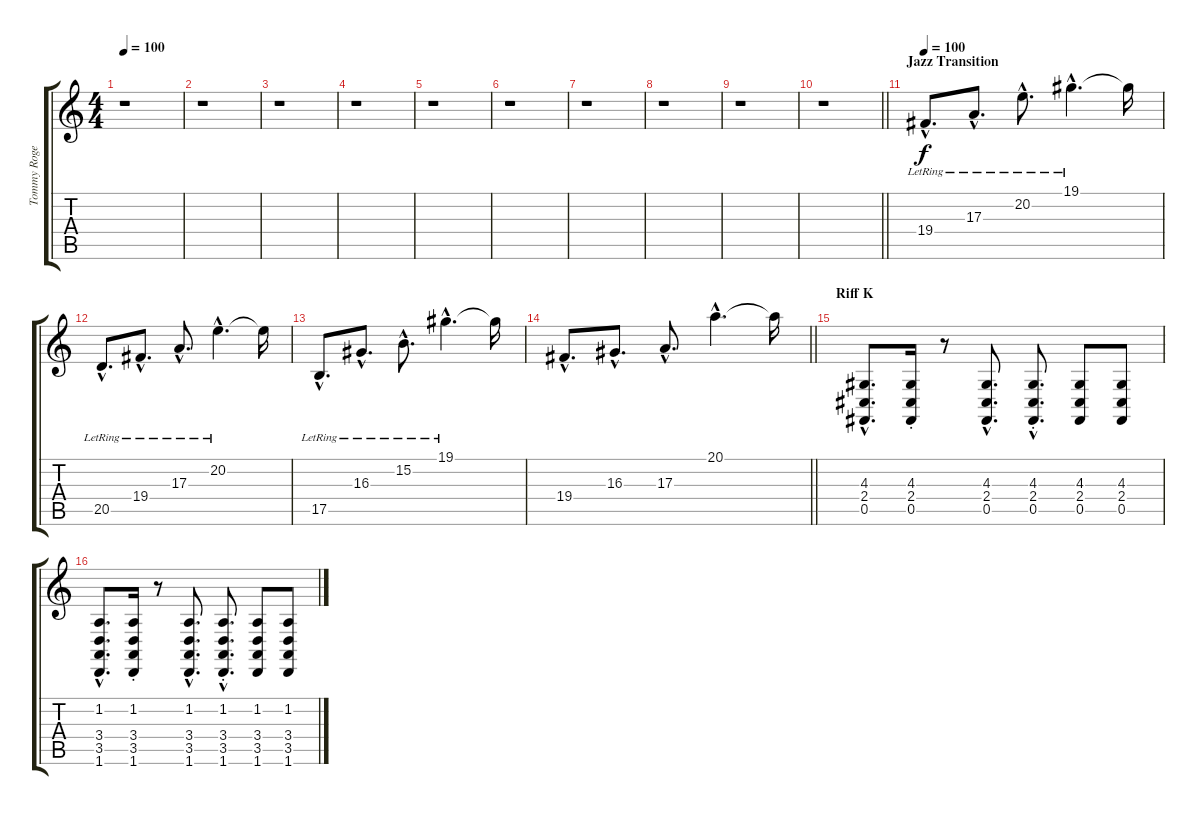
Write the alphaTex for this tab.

\track ("Tommy Rogers" "Tommy Roge") {instrument lead2sawtooth}
\staff {score tabs}
\tuning (Db4 Ab3 E3 B2 Gb2 Db2) {hide}
\ts (4 4)
\tempo 100
\clef g2
\ks c
r.1{dy f} |
r.1 |
r.1 |
r.1 |
r.1 |
r.1 |
r.1 |
r.1 |
r.1 |
\barLineRight lightlight
r.1 |
\section ("" "Jazz Transition")
\tempo 100
19.4{hac lr}.8{d instrument acousticgrandpiano} 17.3{hac lr}.8{d} 20.2{hac lr}.8{d} 19.1{hac lr}.4{d} 19.1{t}.16 |
20.5{hac lr}.8{d} 19.4{hac lr}.8{d} 17.3{hac lr}.8{d} 20.2{hac lr}.4{d} 20.2{t}.16 |
17.5{hac lr}.8{d} 16.3{hac lr}.8{d} 15.2{hac lr}.8{d} 19.1{hac lr}.4{d} 19.1{t}.16 |
\barLineRight lightlight
19.4{hac}.8{d} 16.3{hac}.8{d} 17.3{hac}.8{d} 20.1{hac}.4{d} 20.1{t}.16 |
\section ("" "Riff K")
(4.3{hac} 2.4{hac} 0.5{hac}).8{d volume 13 instrument lead1square} (4.3 2.4{st} 0.5{st}).16 r.8 (4.3{hac} 2.4{hac} 0.5{hac}).8{d} (4.3{hac st} 2.4{hac st} 0.5{hac st}).8{d} (4.3 2.4 0.5).8 (4.3 2.4 0.5).8 |
(1.2{hac} 3.4{hac} 3.5{hac} 1.6{hac}).8{d} (1.2 3.4{st} 3.5{st} 1.6{st}).16 r.8 (1.2{hac} 3.4{hac} 3.5{hac} 1.6{hac}).8{d} (1.2{hac st} 3.4{hac st} 3.5{hac st} 1.6{hac st}).8{d} (1.2 3.4 3.5 1.6).8 (1.2 3.4 3.5 1.6).8
